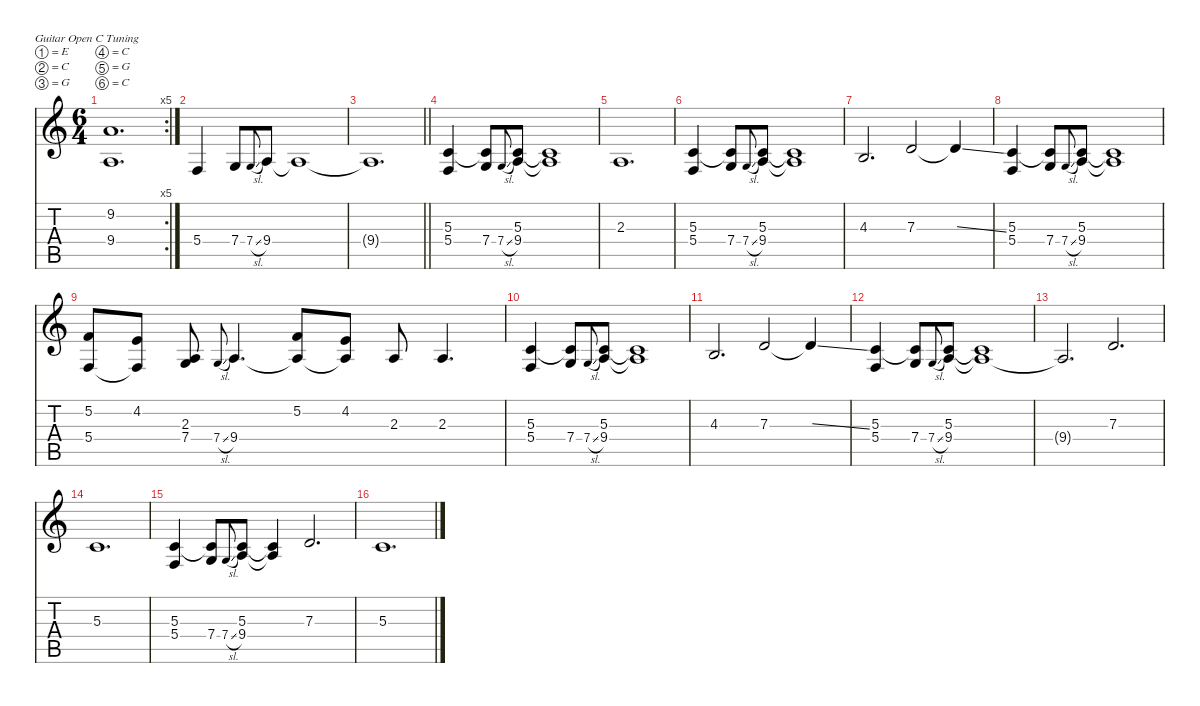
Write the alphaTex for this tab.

\defaultSystemsLayout 4
\hideDynamics
\bracketExtendMode nobrackets
\singleTrackTrackNamePolicy hidden
\multiTrackTrackNamePolicy hidden
\firstSystemTrackNameMode fullname
\firstSystemTrackNameOrientation horizontal
\otherSystemsTrackNameOrientation horizontal
\track ("Voices" "tbn.") {instrument trombone}
\staff {score tabs}
\tuning (E4 C4 G3 C3 G2 C2)
\rc 5
\ts (6 4)
\tempo (97 hide)
\clef g2
\ks c
(9.2 9.4{t}).1{d dy f beam Up} |
\tempo (98 hide)
5.4.4{beam Up} 7.4.8{beam Up} 7.4{sl}.8{gr onbeat dy mf beam Up} 9.4.8{dy f beam Up} 9.4{t}.1{beam Up} |
\tempo (97 hide)
\barLineRight lightlight
9.4{t}.1{d beam Up} |
\tempo (98 hide)
(5.3 5.4).4{beam Up} (5.3{t} 7.4).8{beam Up} 7.4{sl}.8{gr onbeat dy mf beam Up} (5.3 9.4).8{dy f beam Up} (5.3{t} 9.4{t}).1{beam Up} |
2.3.1{d beam Up} |
(5.3 5.4).4{beam Up} (5.3{t} 7.4).8{beam Up} 7.4{sl}.8{gr onbeat dy mf beam Up} (5.3 9.4).8{dy f beam Up} (5.3{t} 9.4{t}).1{beam Up} |
4.3.2{d beam Up} 7.3.2{beam Up} 7.3{ss t}.4{beam Up} |
\tempo (97 hide)
(5.3 5.4).4{beam Up} (5.3{t} 7.4).8{beam Up} 7.4{sl}.8{gr onbeat dy mf beam Up} (5.3 9.4).8{dy f beam Up} (5.3{t} 9.4{t}).1{beam Up} |
(5.2 5.4).8{beam Up} (4.2 5.4{t}).8{beam Up} (2.3 7.4).8{beam Up} 7.4{sl}.8{gr onbeat dy mf beam Up} 9.4.4{d dy f beam Up} (5.2 9.4{t}).8{beam Up} (4.2 9.4{t}).8{beam Up} 2.3.8{beam Up} 2.3.4{d beam Up} |
(5.3 5.4).4{beam Up} (5.3{t} 7.4).8{beam Up} 7.4{sl}.8{gr onbeat dy mf beam Up} (5.3 9.4).8{dy f beam Up} (5.3{t} 9.4{t}).1{beam Up} |
4.3.2{d beam Up} 7.3.2{beam Up} 7.3{ss t}.4{beam Up} |
\tempo (98 hide)
(5.3 5.4).4{beam Up} (5.3{t} 7.4).8{beam Up} 7.4{sl}.8{gr onbeat dy mf beam Up} (5.3 9.4).8{dy f beam Up} (5.3{t} 9.4{t}).1{beam Up} |
9.4{t}.2{d beam Up} 7.3.2{d beam Up} |
5.3.1{d beam Up} |
(5.3 5.4).4{dy ff beam Up} (5.3{t} 7.4).8{dy f beam Up} 7.4{sl}.8{gr onbeat dy mf beam Up} (5.3 9.4).8{dy f beam Up} (5.3{t} 9.4{t}).4{beam Up} 7.3.2{d beam Up} |
\tempo (97 hide)
5.3.1{d beam Up}
